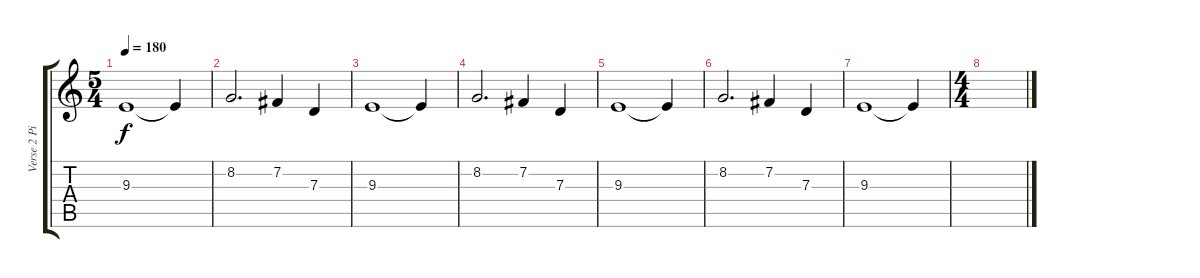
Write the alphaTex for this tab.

\track ("Verse 2 Piano" "Verse 2 Pi") {instrument electricpiano1}
\staff {score tabs}
\tuning (E4 B3 G3 D3 A2 D2) {hide}
\ts (5 4)
\tempo 180
\clef g2
\ks c
9.3.1{dy f} 9.3{t}.4 |
8.2.2{d} 7.2.4 7.3.4 |
9.3.1 9.3{t}.4 |
8.2.2{d} 7.2.4 7.3.4 |
9.3.1 9.3{t}.4 |
8.2.2{d} 7.2.4 7.3.4 |
9.3.1 9.3{t}.4 |
\ts (4 4)
